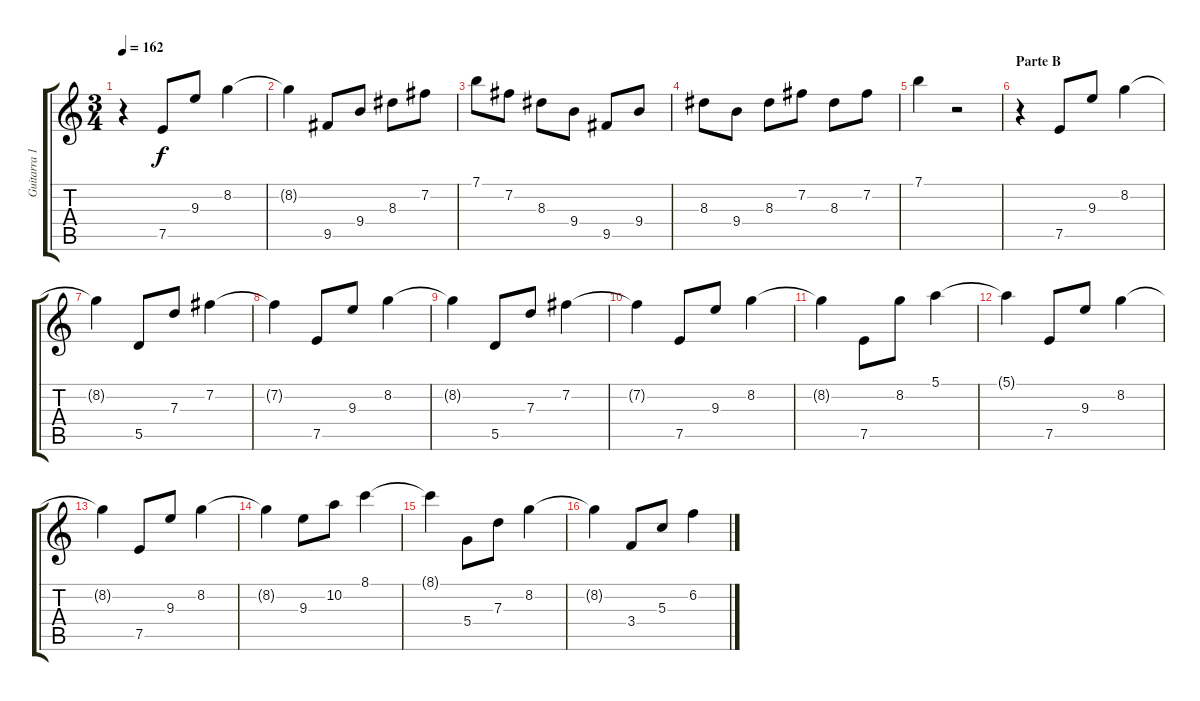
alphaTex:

\track ("Guitarra 1" "Guitarra 1") {instrument acousticguitarsteel}
\staff {score tabs}
\tuning (E4 B3 G3 D3 A2 E2) {hide}
\ts (3 4)
\tempo 162
\clef g2
\ks c
r.4{dy f} 7.5.8 9.3.8 8.2.4 |
8.2{t}.4 9.5.8 9.4.8 8.3.8 7.2.8 |
7.1.8 7.2.8 8.3.8 9.4.8 9.5.8 9.4.8 |
8.3.8 9.4.8 8.3.8 7.2.8 8.3.8 7.2.8 |
7.1.4 r.2 |
\section ("" "Parte B")
r.4 7.5.8 9.3.8 8.2.4 |
8.2{t}.4 5.5.8 7.3.8 7.2.4 |
7.2{t}.4 7.5.8 9.3.8 8.2.4 |
8.2{t}.4 5.5.8 7.3.8 7.2.4 |
7.2{t}.4 7.5.8 9.3.8 8.2.4 |
8.2{t}.4 7.5.8 8.2.8 5.1.4 |
5.1{t}.4 7.5.8 9.3.8 8.2.4 |
8.2{t}.4 7.5.8 9.3.8 8.2.4 |
8.2{t}.4 9.3.8 10.2.8 8.1.4 |
8.1{t}.4 5.4.8 7.3.8 8.2.4 |
8.2{t}.4 3.4.8 5.3.8 6.2.4
